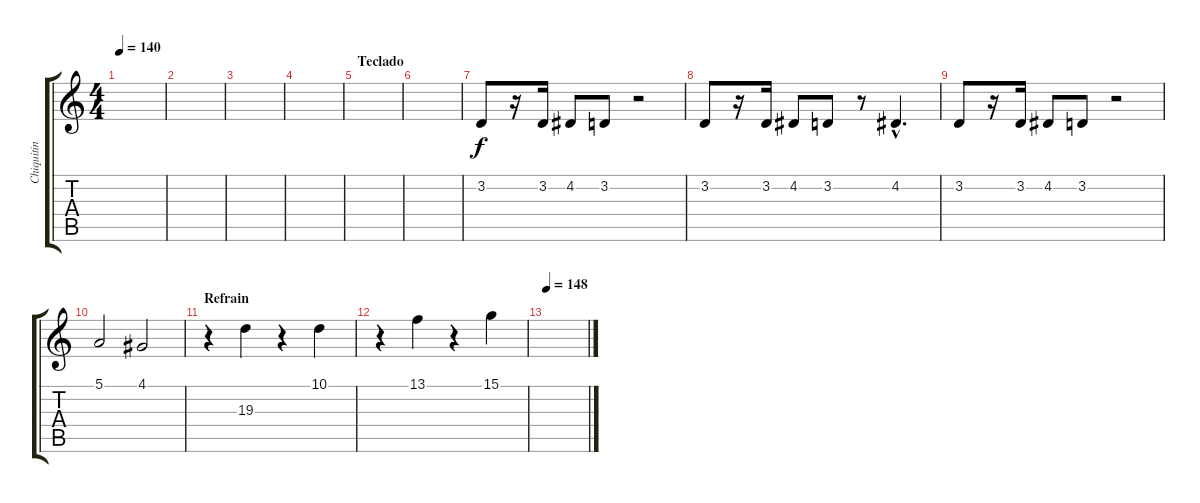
\track ("Chiquitin" "Chiquitin") {instrument trumpet}
\staff {score tabs}
\tuning (E4 B3 G3 D3 A2 E2) {hide}
\ts (4 4)
\tempo 140
\clef g2
\ks c
|
|
|
|
\section ("" "Teclado")
|
|
3.2.8 r.16 3.2.16 4.2.8 3.2.8 r.2 |
3.2.8 r.16 3.2.16 4.2.8 3.2.8 r.8 4.2{hac}.4{d} |
3.2.8 r.16 3.2.16 4.2.8 3.2.8 r.2 |
5.1.2 4.1.2 |
\section ("" "Refrain")
r.4 19.3.4 r.4 10.1.4 |
r.4 13.1.4 r.4 15.1.4 |
\tempo 148
